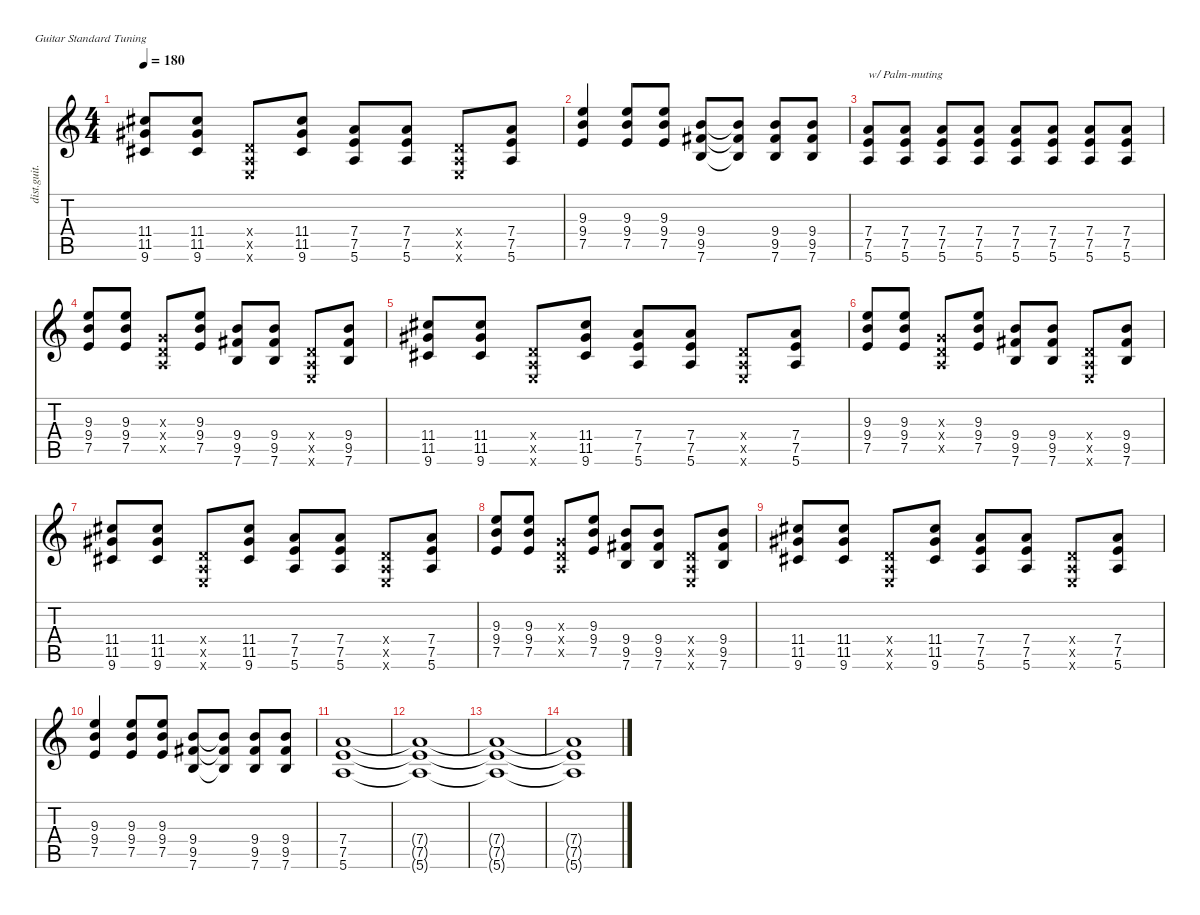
\defaultSystemsLayout 4
\hideDynamics
\bracketExtendMode nobrackets
\otherSystemsTrackNameOrientation horizontal
\track ("Guitar" "dist.guit.") {instrument distortionguitar}
\staff {score tabs}
\tuning (E4 B3 G3 D3 A2 E2)
\ts (4 4)
\tempo 180
\clef g2
\ks c
(11.4{acc #} 11.5{acc #} 9.6{acc #}).8{dy f beam Up} (11.4{acc #} 11.5{acc #} 9.6{acc #}).8{beam Up} (0.4{x} 0.5{x} 0.6{x}).8{beam Up} (11.4{acc #} 11.5{acc #} 9.6{acc #}).8{beam Up} (7.4 7.5 5.6).8{beam Up} (7.4 7.5 5.6).8{beam Up} (0.4{x} 0.5{x} 0.6{x}).8{beam Up} (7.4 7.5 5.6).8{beam Up} |
(9.3 9.4 7.5).4{beam Up} (9.3 9.4 7.5).8{beam Up} (9.3 9.4 7.5).8{beam Up} (9.4 9.5{acc #} 7.6).8{beam Up} (9.4{t} 9.5{t acc #} 7.6{t}).8{beam Up} (9.4 9.5{acc #} 7.6).8{beam Up} (9.4 9.5{acc #} 7.6).8{beam Up} |
(7.4 7.5 5.6).8{txt "w/ Palm-muting" instrument electricguitarmuted beam Up} (7.4 7.5 5.6).8{beam Up} (7.4 7.5 5.6).8{beam Up} (7.4 7.5 5.6).8{beam Up} (7.4 7.5 5.6).8{beam Up} (7.4 7.5 5.6).8{beam Up} (7.4 7.5 5.6).8{beam Up} (7.4 7.5 5.6).8{beam Up} |
(9.3 9.4 7.5).8{instrument distortionguitar beam Up} (9.3 9.4 7.5).8{beam Up} (0.3{x} 0.4{x} 0.5{x}).8{beam Up} (9.3 9.4 7.5).8{beam Up} (9.4 9.5{acc #} 7.6).8{beam Up} (9.4 9.5{acc #} 7.6).8{beam Up} (0.4{x} 0.5{x} 0.6{x}).8{beam Up} (9.4 9.5{acc #} 7.6).8{beam Up} |
(11.4{acc #} 11.5{acc #} 9.6{acc #}).8{beam Up} (11.4{acc #} 11.5{acc #} 9.6{acc #}).8{beam Up} (0.4{x} 0.5{x} 0.6{x}).8{beam Up} (11.4{acc #} 11.5{acc #} 9.6{acc #}).8{beam Up} (7.4 7.5 5.6).8{beam Up} (7.4 7.5 5.6).8{beam Up} (0.4{x} 0.5{x} 0.6{x}).8{beam Up} (7.4 7.5 5.6).8{beam Up} |
(9.3 9.4 7.5).8{beam Up} (9.3 9.4 7.5).8{beam Up} (0.3{x} 0.4{x} 0.5{x}).8{beam Up} (9.3 9.4 7.5).8{beam Up} (9.4 9.5{acc #} 7.6).8{beam Up} (9.4 9.5{acc #} 7.6).8{beam Up} (0.4{x} 0.5{x} 0.6{x}).8{beam Up} (9.4 9.5{acc #} 7.6).8{beam Up} |
(11.4{acc #} 11.5{acc #} 9.6{acc #}).8{beam Up} (11.4{acc #} 11.5{acc #} 9.6{acc #}).8{beam Up} (0.4{x} 0.5{x} 0.6{x}).8{beam Up} (11.4{acc #} 11.5{acc #} 9.6{acc #}).8{beam Up} (7.4 7.5 5.6).8{beam Up} (7.4 7.5 5.6).8{beam Up} (0.4{x} 0.5{x} 0.6{x}).8{beam Up} (7.4 7.5 5.6).8{beam Up} |
(9.3 9.4 7.5).8{beam Up} (9.3 9.4 7.5).8{beam Up} (0.3{x} 0.4{x} 0.5{x}).8{beam Up} (9.3 9.4 7.5).8{beam Up} (9.4 9.5{acc #} 7.6).8{beam Up} (9.4 9.5{acc #} 7.6).8{beam Up} (0.4{x} 0.5{x} 0.6{x}).8{beam Up} (9.4 9.5{acc #} 7.6).8{beam Up} |
(11.4{acc #} 11.5{acc #} 9.6{acc #}).8{beam Up} (11.4{acc #} 11.5{acc #} 9.6{acc #}).8{beam Up} (0.4{x} 0.5{x} 0.6{x}).8{beam Up} (11.4{acc #} 11.5{acc #} 9.6{acc #}).8{beam Up} (7.4 7.5 5.6).8{beam Up} (7.4 7.5 5.6).8{beam Up} (0.4{x} 0.5{x} 0.6{x}).8{beam Up} (7.4 7.5 5.6).8{beam Up} |
(9.3 9.4 7.5).4{beam Up} (9.3 9.4 7.5).8{beam Up} (9.3 9.4 7.5).8{beam Up} (9.4 9.5{acc #} 7.6).8{beam Up} (9.4{t} 9.5{t acc #} 7.6{t}).8{beam Up} (9.4 9.5{acc #} 7.6).8{beam Up} (9.4 9.5{acc #} 7.6).8{beam Up} |
(7.4 7.5 5.6).1{beam Up} |
(7.4{t} 7.5{t} 5.6{t}).1{beam Up} |
(7.4{t} 7.5{t} 5.6{t}).1{beam Up} |
(7.4{t} 7.5{t} 5.6{t}).1{beam Up}
